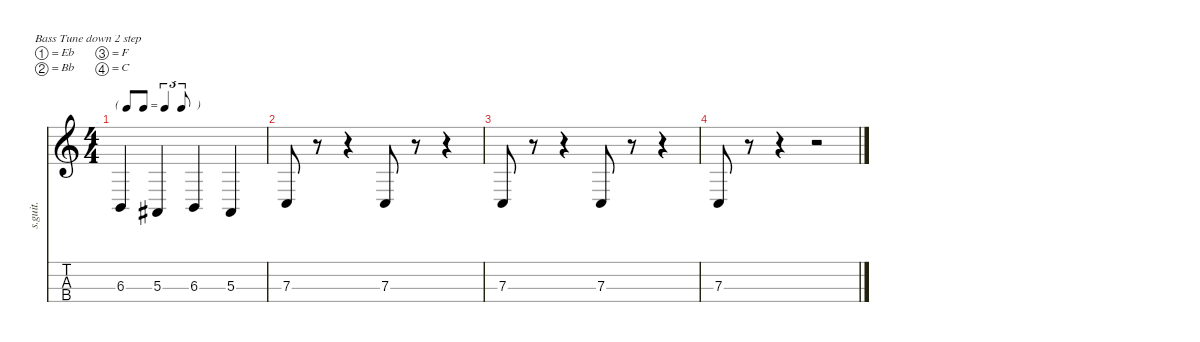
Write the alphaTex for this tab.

\defaultSystemsLayout 4
\hideDynamics
\bracketExtendMode nobrackets
\track ("Nick Oliveri" "s.guit.") {instrument electricbassfinger}
\staff {score tabs}
\tuning (Eb2 Bb1 F1 C1)
\ts (4 4)
\tf triplet8th
\tempo (171 hide)
\clef g2
\ks c
6.3.4{lyrics (0 "") lyrics (1 "") lyrics (2 "") lyrics (3 "") lyrics (4 "") dy mf} 5.3{acc #}.4{lyrics (0 "") lyrics (1 "") lyrics (2 "") lyrics (3 "") lyrics (4 "")} 6.3.4{lyrics (0 "") lyrics (1 "") lyrics (2 "") lyrics (3 "") lyrics (4 "")} 5.3{acc #}.4{lyrics (0 "") lyrics (1 "") lyrics (2 "") lyrics (3 "") lyrics (4 "")} |
7.3.8{lyrics (0 "") lyrics (1 "") lyrics (2 "") lyrics (3 "") lyrics (4 "")} r.8 r.4 7.3.8{lyrics (0 "") lyrics (1 "") lyrics (2 "") lyrics (3 "") lyrics (4 "")} r.8 r.4 |
7.3.8{lyrics (0 "") lyrics (1 "") lyrics (2 "") lyrics (3 "") lyrics (4 "")} r.8 r.4 7.3.8{lyrics (0 "") lyrics (1 "") lyrics (2 "") lyrics (3 "") lyrics (4 "")} r.8 r.4 |
7.3.8{lyrics (0 "") lyrics (1 "") lyrics (2 "") lyrics (3 "") lyrics (4 "")} r.8 r.4 r.2
